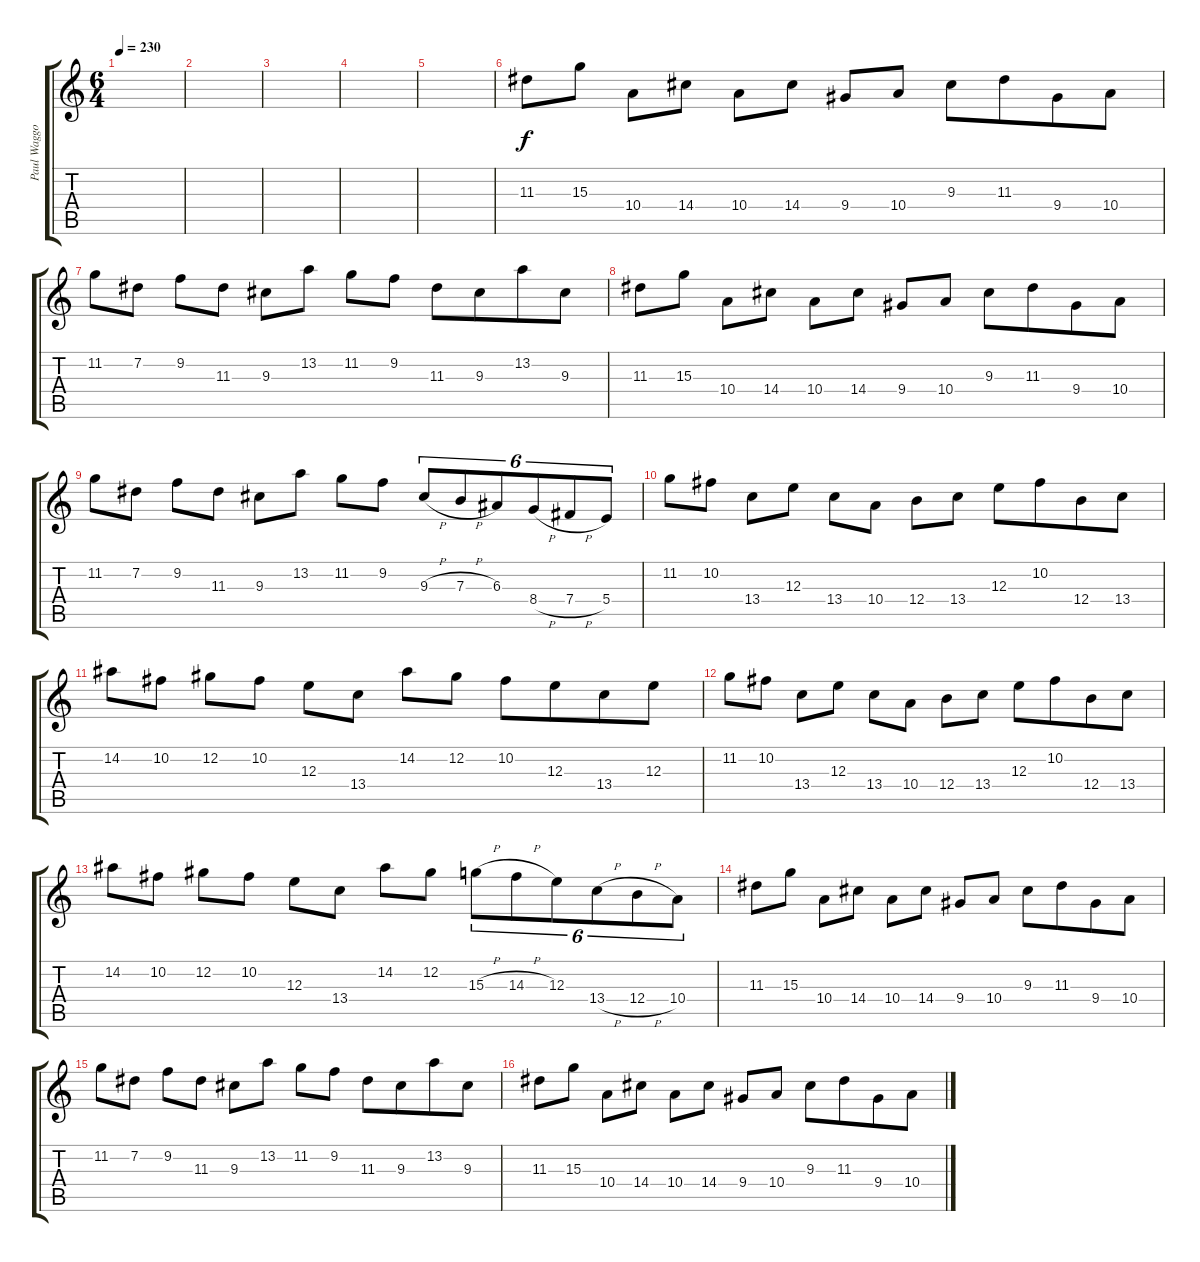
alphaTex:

\track ("Paul Waggoner - Lead" "Paul Waggo") {instrument distortionguitar}
\staff {score tabs}
\tuning (Db4 Ab3 E3 B2 Gb2 Db2) {hide}
\ts (6 4)
\tempo 230
\clef g2
\ks c
|
|
|
|
|
11.3.8 15.3.8 10.4.8 14.4.8 10.4.8 14.4.8 9.4.8 10.4.8 9.3.8 11.3.8{beam merge} 9.4.8 10.4.8 |
11.2.8 7.2.8 9.2.8 11.3.8 9.3.8 13.2.8 11.2.8 9.2.8 11.3.8 9.3.8{beam merge} 13.2.8 9.3.8 |
11.3.8 15.3.8 10.4.8 14.4.8 10.4.8 14.4.8 9.4.8 10.4.8 9.3.8 11.3.8{beam merge} 9.4.8 10.4.8 |
11.2.8 7.2.8 9.2.8 11.3.8 9.3.8 13.2.8 11.2.8 9.2.8 9.3{h}.8{tu (6 4)} 7.3{h}.8{tu (6 4)} 6.3.8{tu (6 4) beam merge} 8.4{h}.8{tu (6 4)} 7.4{h}.8{tu (6 4)} 5.4.8{tu (6 4)} |
11.2.8 10.2.8 13.4.8 12.3.8 13.4.8 10.4.8 12.4.8 13.4.8 12.3.8 10.2.8{beam merge} 12.4.8 13.4.8 |
14.2.8 10.2.8 12.2.8 10.2.8 12.3.8 13.4.8 14.2.8 12.2.8 10.2.8 12.3.8{beam merge} 13.4.8 12.3.8 |
11.2.8 10.2.8 13.4.8 12.3.8 13.4.8 10.4.8 12.4.8 13.4.8 12.3.8 10.2.8{beam merge} 12.4.8 13.4.8 |
14.2.8 10.2.8 12.2.8 10.2.8 12.3.8 13.4.8 14.2.8 12.2.8 15.3{h}.8{tu (6 4)} 14.3{h}.8{tu (6 4)} 12.3.8{tu (6 4) beam merge} 13.4{h}.8{tu (6 4)} 12.4{h}.8{tu (6 4)} 10.4.8{tu (6 4)} |
11.3.8 15.3.8 10.4.8 14.4.8 10.4.8 14.4.8 9.4.8 10.4.8 9.3.8 11.3.8{beam merge} 9.4.8 10.4.8 |
11.2.8 7.2.8 9.2.8 11.3.8 9.3.8 13.2.8 11.2.8 9.2.8 11.3.8 9.3.8{beam merge} 13.2.8 9.3.8 |
11.3.8 15.3.8 10.4.8 14.4.8 10.4.8 14.4.8 9.4.8 10.4.8 9.3.8 11.3.8{beam merge} 9.4.8 10.4.8
